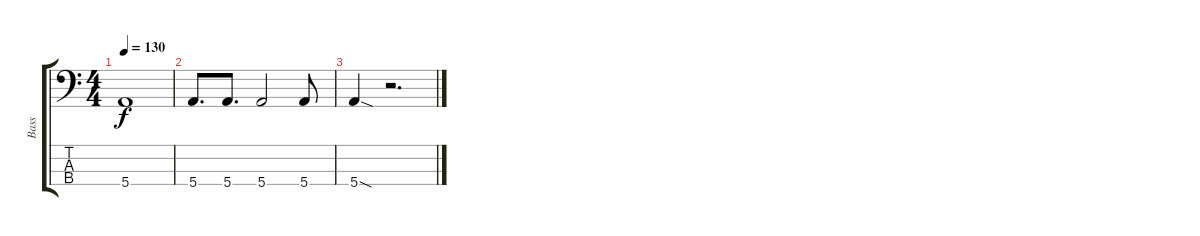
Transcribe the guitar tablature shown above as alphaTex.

\track ("Bass" "Bass") {instrument electricbassfinger}
\staff {score tabs}
\tuning (G2 D2 A1 E1) {hide}
\ts (4 4)
\tempo 130
\clef f4
\ks c
5.4{t}.1{dy f} |
5.4.8{d} 5.4.8{d} 5.4.2 5.4.8 |
5.4{sod}.4 r.2{d}
